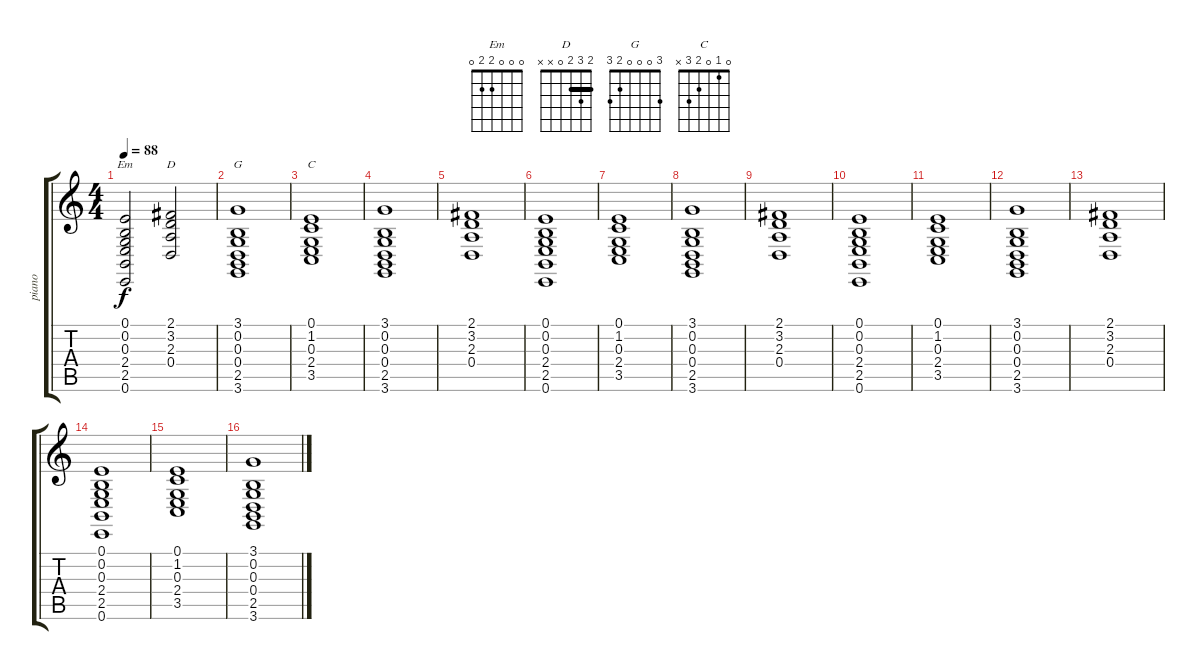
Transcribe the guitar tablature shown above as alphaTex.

\track ("piano" "piano") {instrument acousticgrandpiano}
\staff {score tabs}
\tuning (E4 B3 G3 D3 A2 E2) {hide}
\chord ("Em" 0 0 0 2 2 0)
\chord ("D" 2 3 2 0 x x) {barre 2}
\chord ("G" 3 0 0 0 2 3)
\chord ("C" 0 1 0 2 3 x)
\ts (4 4)
\tempo 88
\clef g2
\ks c
(0.1 0.2 0.3 2.4 2.5 0.6).2{ch "Em" dy f} (2.1 3.2 2.3 0.4).2{ch "D"} |
(3.1 0.2 0.3 0.4 2.5 3.6).1{ch "G"} |
(0.1 1.2 0.3 2.4 3.5).1{ch "C"} |
(3.1 0.2 0.3 0.4 2.5 3.6).1 |
(2.1 3.2 2.3 0.4).1 |
(0.1 0.2 0.3 2.4 2.5 0.6).1 |
(0.1 1.2 0.3 2.4 3.5).1 |
(3.1 0.2 0.3 0.4 2.5 3.6).1 |
(2.1 3.2 2.3 0.4).1 |
(0.1 0.2 0.3 2.4 2.5 0.6).1 |
(0.1 1.2 0.3 2.4 3.5).1 |
(3.1 0.2 0.3 0.4 2.5 3.6).1 |
(2.1 3.2 2.3 0.4).1 |
(0.1 0.2 0.3 2.4 2.5 0.6).1 |
(0.1 1.2 0.3 2.4 3.5).1 |
(3.1 0.2 0.3 0.4 2.5 3.6).1
